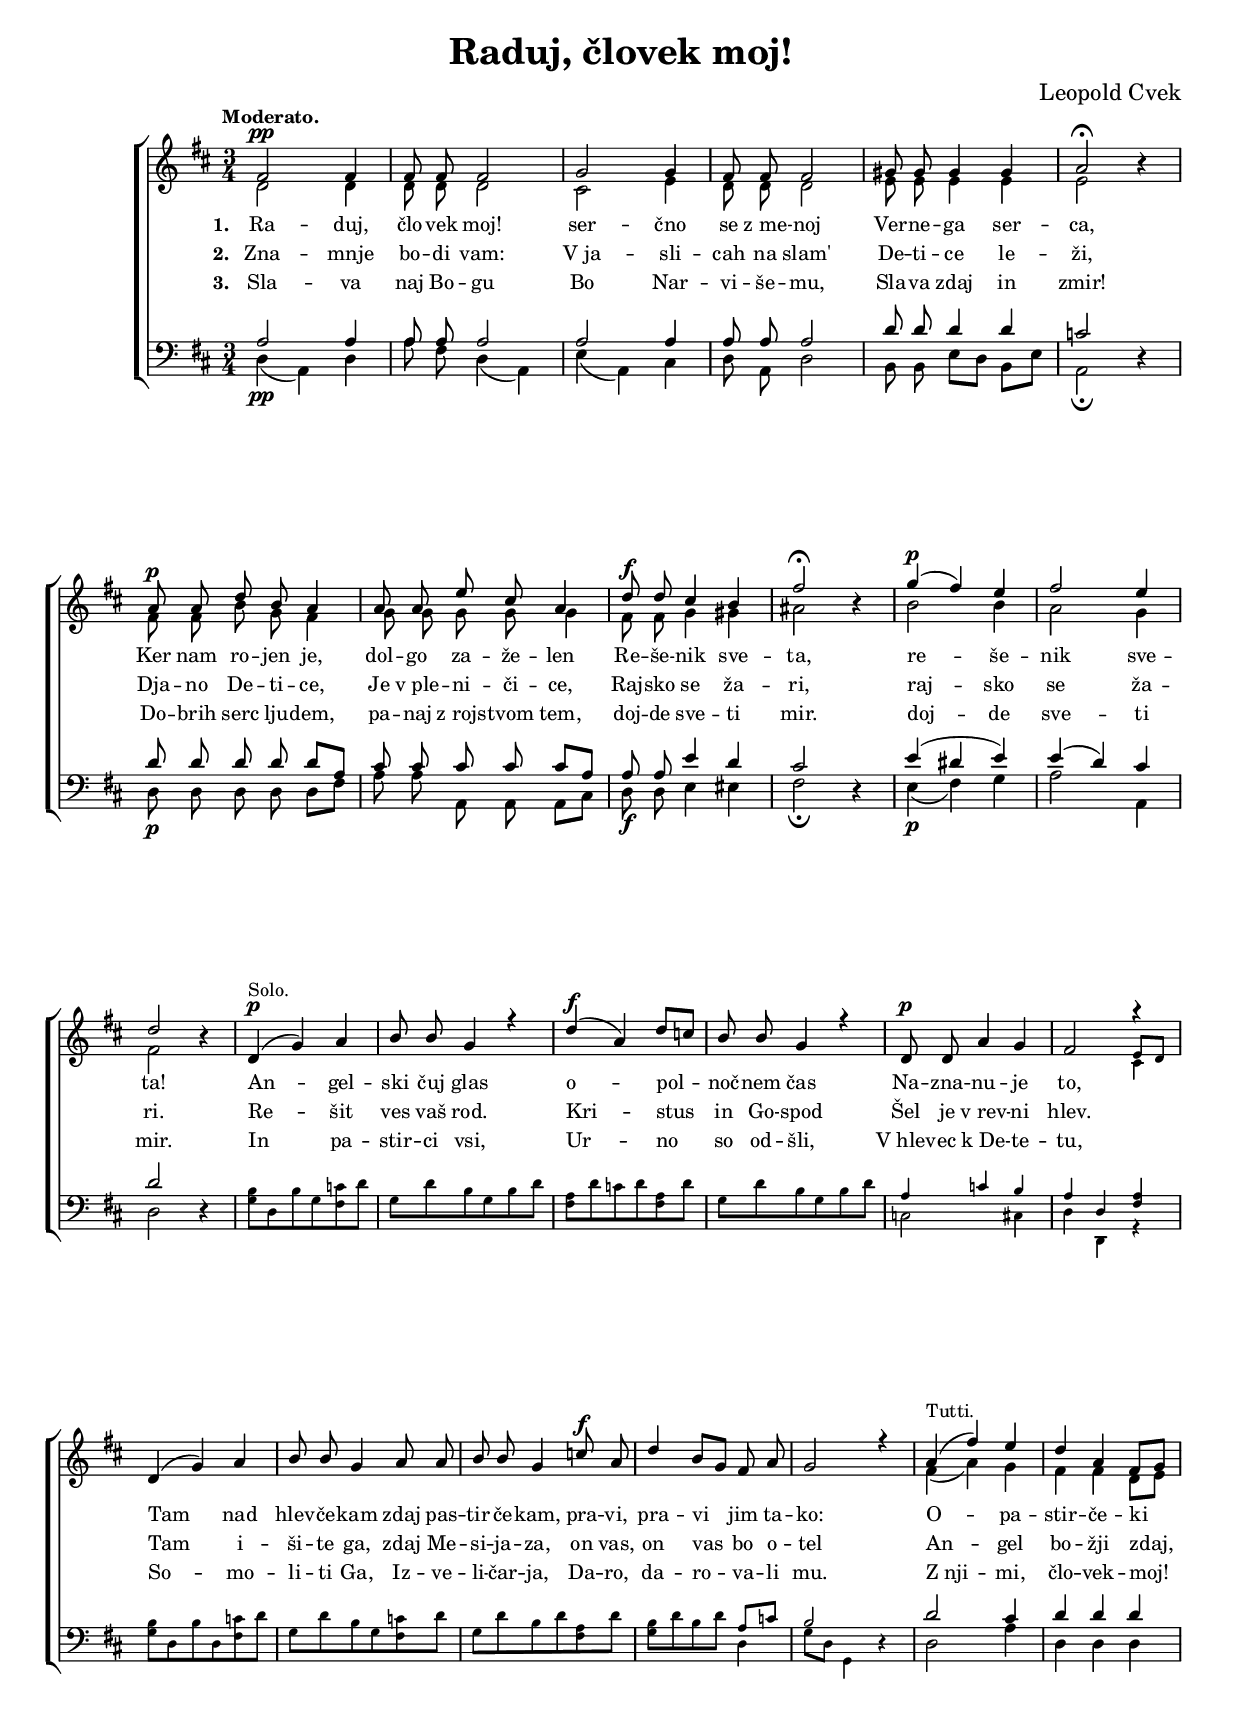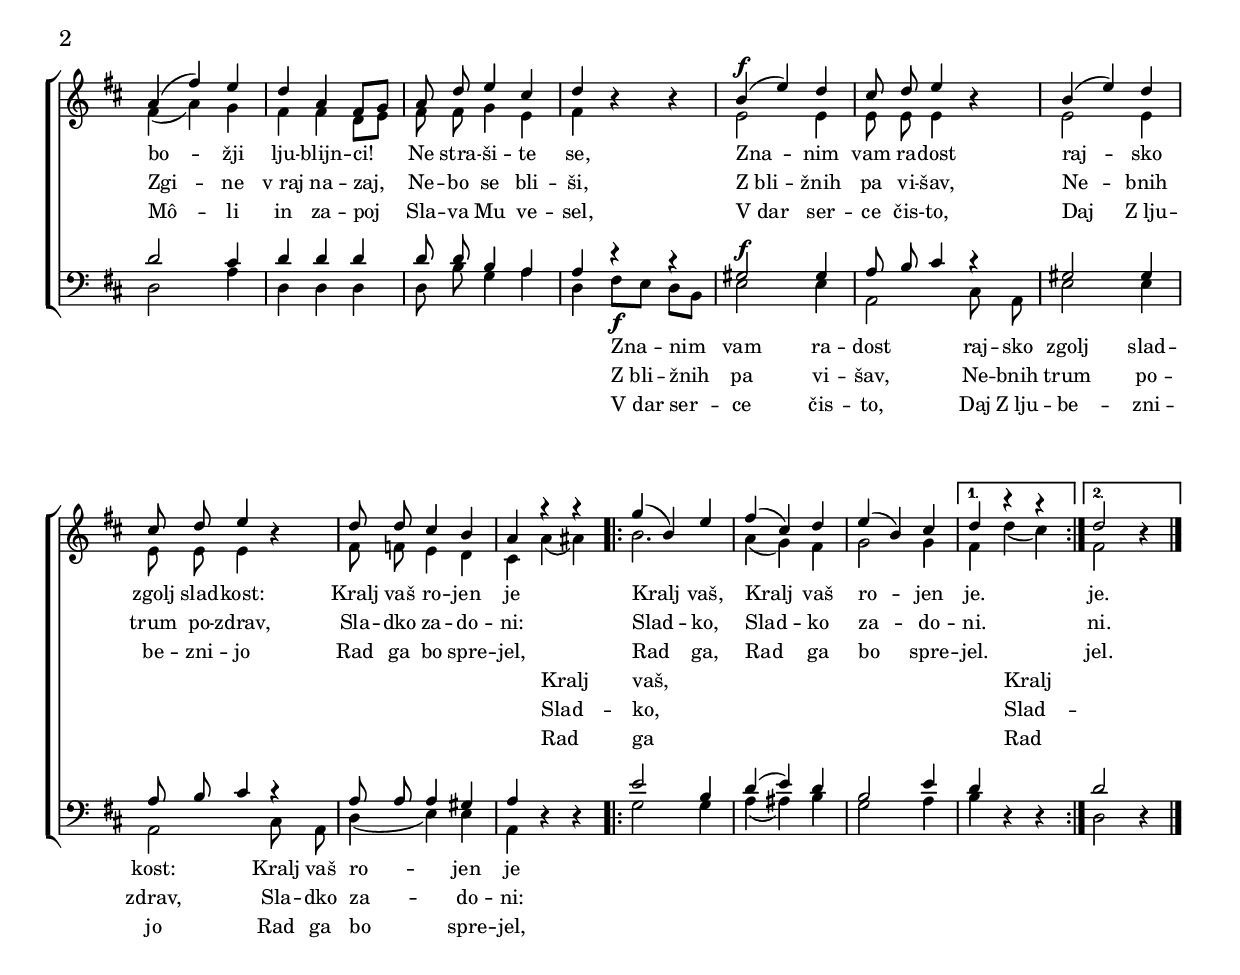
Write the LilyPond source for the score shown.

\version "2.22.2"
\language "deutsch"
\header{
  title = "Raduj, človek moj!"
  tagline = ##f
  composer = "Leopold Cvek"
}

global = { \key d \major \time 3/4 \autoBeamOff }

sopran = \relative  {
  \global
  \dynamicUp
  fis'2\pp fis4
  fis8 fis8 fis2
  g2 g4
  fis8 fis8 fis2
  gis8 gis8 gis4 gis4
  a2\fermata r4

  a8\p a8 d8 h8 a4
  a8 a8 e'8 cis8 a4
  d8\f d8 cis4 h4
  fis'2\fermata r4

  g4\p( fis4) e4
  fis2 e4
  d2 r4

  d,4\p^\markup "Solo." ( g4) a4
  h8 h8 g4 r4
  d'4\f( a4) d8[ c8]
  h8 h8 g4 r4

  d8\p d8 a'4 g4
  fis2 r4

  d4( g4) a4
  h8 h8 g4 a8 a8
  h8 h8 g4 c8\f a8
  d4 h8[ g8] fis8 a8
  g2 r4

  a4^\markup "Tutti." ( fis'4) e4
  d4 a4 fis8[ g8]
  a4( fis'4) e4
  d4 a4 fis8[ g8]
  a8 d8 e4 cis4
  d4 r4 r4

  h4\f( e4) d4
  cis8 d8 e4 r4
  h4( e4) d4
  cis8 d8 e4 r4
  d8 d8 cis4 h4
  a4 r4 r4

  \repeat volta 2 {
    g'4( h,4) e4
    fis4( cis4) d4
    e4( h4) cis4
  }
  \alternative {
    { d4 r4 r4 }
    { d2 r4 \bar "|." }
  }
}
alto = \relative  {
  \global
  d'2 d4
  d8 d8 d2
  cis2 e4
  d8 d8 d2

  e8 e8 e4 e4
  e2 r4

  fis8 fis8 h8 g8 fis4
  g8 g8 g8 g8 g4
  fis8 fis8 g4 gis4
  ais2 r4

  h2 h4
  a2 g4
  fis2 r4
  s2.*11

  fis4( a4) g4
  fis4 fis4 d8[ e8]
  fis4( a4) g4
  fis4 fis4 d8[ e8]
  fis8 fis8 g4 e4
  fis4 r4 r4

  e2 e4
  e8 e8 e4 r4
  e2 e4
  e8 e8 e4 r4
  fis8 f8 e4 d4
  cis4

  a'4( ais4)
  \repeat volta 2 {
    h2.
    a4( g4) fis4
    g2 g4
  }
  \alternative {
    { fis4 d'4( cis4) | }
    { fis,2 r4 }
  }
}
tenor = \relative {
  \global
  \dynamicUp
  a2 a4
  a8 a8 a2
  a2 a4
  a8 a8 a2
  d8 d8 d4 d4
  c2 r4

  d8 d8 d8 d8 d8[ a8]
  cis8 cis8 cis8 cis8 cis8[ a8]
  a8 a8 e'4 d4
  cis2 r4

  e4( dis4 e4)
  e4( d4) cis4
  d2 r4
  s2.*11

  d2 cis4
  d4 d4 d4
  d2 cis4
  d4 d4 d4
  d8 d8 h4 a4
  a4 r4 r4

  gis2\f gis4
  a8 h8 cis4 r4
  gis2 gis4
  a8 h8 cis4 r4
  a8 a8 a4 gis4
  a4 r4 r4
  \repeat volta 2 {
    e'2 h4
    d4( e4) d4
    h2 e4
  }
  \alternative {
    { d4 r4 r4 | }
    { d2 r4 }
  }
}
bass = \relative  {
  \global
  d4\pp( a4) d4
  a'8 fis8 d4( a4)
  e'4( a,4) cis4
  d8 a8 d2

  h8 h8 e8[ d8] h8[e8]
  a,2\fermata r4

  d8\p d8 d8 d8 d8[ fis8]
  a8 a8 a,8 a8 a8[ cis8]
  d8\f d8 e4 eis4
  fis2\fermata r4
  e4\p( fis4) g4
  a2 a,4
  d2 r4
  s2.*11
  d2 a'4
  d,4 d4 d4
  d2 a'4
  d,4 d4 d4
  d8 h'8 g4 a4
  d,4

  fis8\f[ e8] d8[ h8]
  e2 e4
  a,2 cis8 a8
  e'2 e4
  a,2 cis8 a8
  d4( e4) e4
  a,4 r4 r4
  \repeat volta 2 {
    g'2 g4
    a4( ais4) h4
    g2 a4
  }
  \alternative {
    { h4 r4 r4 | }
    { d,2 r4 }
  }
}

orgS = 0.8
orgA = \relative \magnifyMusic \orgS {
  \global
  s2.*18
  s2 e'8[ d8]
}

orgB = \relative \magnifyMusic \orgS {
  \global
  s2.*18
  s2 cis'4
}

orgC = \relative \magnifyMusic \orgS {
  \global
  \autoBeamOn
  s2.*17
  a4 c4 h4
  a4 d,4 <fis a>4
  s2.*3
  s2 a8[ c8]
  h2 r4
}

orgD = \relative \magnifyMusic \orgS {
  \global
  \autoBeamOn
  s2.*13
  <g h>8 d8 h'8 g8 <fis c'>8 d'8
  g,8 d'8 h8 g8 h8 d8
  <fis, a>8 d'8 c8 d8 <fis, a>8 d'8
  g,8 d'8 h8 g8 h8 d8
  c,2 cis4
  d4 d,4 r4


  <g' h>8 d8 h'8 d,8 <fis c'>8 d'8
  g,8 d'8 h8 g8 <fis c'>8 d'8
  g,8 d'8 h8 d8 <fis, a>8 d'8
  <g, h>8 d'8 h8 d8 d,4
  g8[ d8] g,4 r4
}
kiticaEna = \lyricmode {
  \set stanza = "1. "
  Ra -- duj, člo -- vek moj!
  ser -- čno se "z me" -- noj
  Ver -- ne -- ga ser -- ca,
  Ker nam ro -- jen je,
  dol -- go za -- že -- len
  Re -- še -- nik sve -- ta,
  re -- še -- nik sve -- ta!
  An -- gel -- ski čuj glas
  o -- pol -- noč -- nem čas
  Na -- zna -- nu -- je to,
  Tam nad hlev -- če -- kam zdaj pas -- tir -- če -- kam,
  pra -- vi, pra -- vi jim ta -- ko:

  O -- pa -- stir -- če -- ki bo -- žji lju -- blijn -- ci!
  Ne stra -- ši -- te se,
  Zna -- nim vam ra -- dost
  raj -- sko zgolj slad -- kost:
  Kralj vaš ro -- jen je
  \repeat volta 2 {
    Kralj vaš, Kralj vaš ro -- jen
  }
  \alternative {
    { je. }
    { je. }
  }
}

kiticaEnaBas = \lyricmode {
  \repeat unfold 50 { _ }
  Zna -- nim vam ra -- dost
  raj -- sko zgolj slad -- kost:
  Kralj vaš ro -- jen je
}

kiticaEnaAlt = \lyricmode {
  \repeat unfold 65 { _ }
  Kralj vaš,
  \repeat unfold 5 { _ }
  Kralj
}

kiticaDve = \lyricmode {
  \set stanza = "2. "
  Zna -- mnje bo -- di vam:
  "V ja" -- sli -- cah na slam'
  De -- ti -- ce le -- ži,
  Dja -- no De  -- ti -- ce, Je "v ple" -- ni -- či -- ce,
  Raj -- sko se ža -- ri,
  raj -- sko se ža -- ri.
  Re -- šit ves vaš rod.
  Kri -- stus in Go -- spod
  Šel je "v rev" -- ni hlev.
  Tam i -- ši -- te
  ga, zdaj Me -- si -- ja -- za,
  on vas, on vas bo o -- tel

  An -- gel bo -- žji zdaj,
  Zgi -- ne "v raj" na -- zaj,
  Ne -- bo se bli -- ši,
  "Z bli" -- žnih pa vi -- šav,
  Ne -- bnih trum po -- zdrav,
  Sla -- dko za -- do -- ni:
  \repeat volta 2 {
    Slad -- ko, Slad -- ko za -- do -- 
  }
  \alternative {
    { ni. }
    { ni. }
  }
}

kiticaDveBas = \lyricmode {
  \repeat unfold 50 { _ }
  "Z bli" -- žnih pa vi -- šav,
  Ne -- bnih trum po -- zdrav,
  Sla -- dko za -- do -- ni:
}

kiticaDveAlt = \lyricmode {
  \repeat unfold 65 { _ }
  Slad -- ko,
  \repeat unfold 5 { _ }
  Slad -- ""
}

kiticaTri = \lyricmode {
  \set stanza = "3. "
  Sla -- va naj Bo -- gu
  Bo Nar -- vi -- še -- mu,
  Sla -- va zdaj in zmir!
  Do -- brih serc lju -- dem,
  pa -- naj "z rojs" -- tvom tem,
  doj -- de sve -- ti mir.
  doj -- de sve -- ti mir.

  In pa -- stir -- ci vsi, Ur -- no so od -- šli,
  "V hlev" -- ec "k De" -- te -- tu,
  So -- mo -- li -- ti Ga,
  Iz -- ve -- li -- čar -- ja,
  Da -- ro, da -- ro -- va -- li mu.

  "Z nji" -- mi,  člo -- vek -- moj!
  Mô -- li in za -- poj
  Sla -- va Mu ve -- sel,
  "V dar" ser -- ce čis -- to,
  Daj "Z lju" -- be -- zni -- jo
  Rad ga bo spre -- jel,
  \repeat volta 2 {
    Rad ga, Rad ga bo spre -- jel.
  }
  \alternative {
    { jel. }
    { jel. }
  }
}

kiticaTriBas = \lyricmode {
  \repeat unfold 50 { _ }
  "V dar" ser -- ce čis -- to,
  Daj "Z lju" -- be -- zni -- jo
  Rad ga bo spre -- jel,
}

kiticaTriAlt = \lyricmode {
  \repeat unfold 65 { _ }
  Rad ga
  \repeat unfold 5 { _ }
  Rad
}

\score {
  \new ChoirStaff <<
    \new Staff \with {
      \consists "Merge_rests_engraver"
    }
    <<
      \tempo \markup "Moderato."
      \new Voice = "Sop" { \voiceOne \sopran }
      \new Voice = "Alto" { \voiceTwo \alto }
      \new Voice = "OrgA" { \voiceThree \orgA }
      \new Voice = "OrgB" { \voiceFour \orgB }
      \new Lyrics \lyricsto "Sop" \kiticaEna
      \new Lyrics \lyricsto "Sop" \kiticaDve
      \new Lyrics \lyricsto "Sop" \kiticaTri
      \new Lyrics \lyricsto "Alto" \kiticaEnaAlt
      \new Lyrics \lyricsto "Alto" \kiticaDveAlt
      \new Lyrics \lyricsto "Alto" \kiticaTriAlt
    >>
    \new Staff \with {
      \consists "Merge_rests_engraver"
    }
    <<
      \clef "bass"
      \new Voice = "Tenor" { \voiceOne \tenor }
      \new Voice = "Bass" { \voiceTwo \bass }
      \new Voice = "OrgC" { \voiceThree \orgC }
      \new Voice = "OrgD" { \voiceFour \orgD }
      \new Lyrics \lyricsto "Bass" \kiticaEnaBas
      \new Lyrics \lyricsto "Bass" \kiticaDveBas
      \new Lyrics \lyricsto "Bass" \kiticaTriBas
    >>
  >>
  \layout {
    #(layout-set-staff-size 16)
    \context {
      \Score
      \remove "Bar_number_engraver"
      \override TupletBracket.bracket-visibility = ##f
    }
  }
}
\paper {
  %#(set-paper-size "a5")
  %page-count = #1
}
